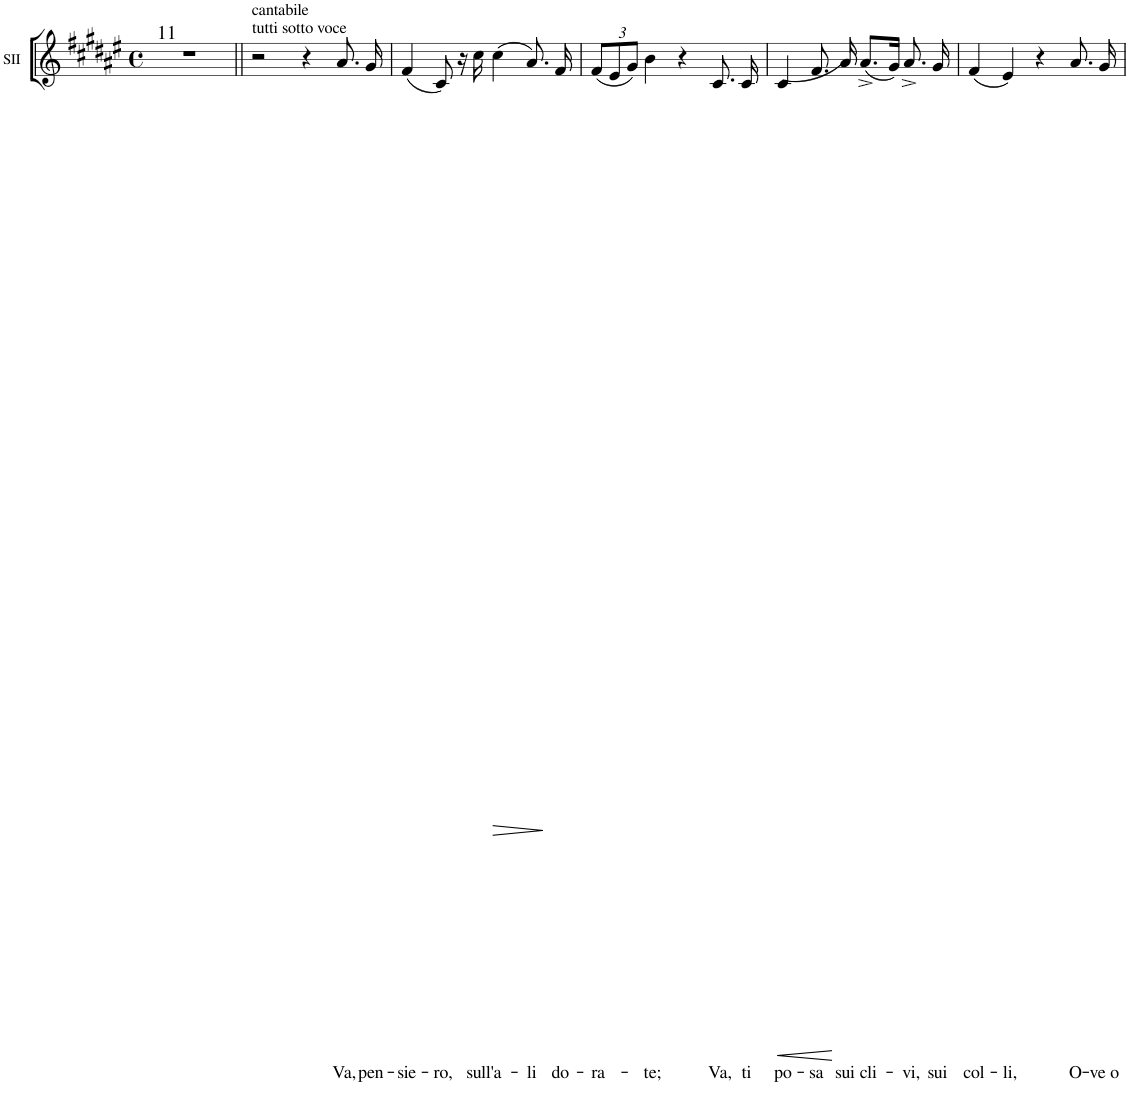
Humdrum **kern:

**kern	**text	**dynam
*part1	*part1	*part1
*staff1	*staff1	*staff1
*I"SII	*	*
*clefG2	*	*
*k[f#c#g#d#a#e#]	*	*
*M4/4	*	*
*met(c)	*	*
=1	=1	=1
!LO:TX:a:t=11	!	!
1r	.	.
=12||	=12||	=12||
!LO:TX:a:t=cantabile	!	!
!LO:TX:a:t=tutti sotto voce	!	!
2r	.	.
4r	.	.
!	!LO:LY:b	!
8.a#/	Va,	.
!	!LO:LY:b	!
16g#/	pen-	.
=13	=13	=13
!	!LO:LY:b	!
(4f#/	-sie-	.
!	!LO:LY:b	!
8c#/)	-ro,	.
16r	.	.
!	!LO:LY:b	!
16cc#\	sull'	.
!	!LO:LY:b	!LO:HP:b
(4cc#\	a-	>
!	!LO:LY:b	!
8.a#/)	-li	]
!	!LO:LY:b	!
16f#/	do-	.
=14	=14	=14
*Xbrackettup	*	*
!	!LO:LY:b	!
(12f#/L	-ra-	.
12e#/	.	.
12g#/J)	.	.
!	!LO:LY:b	!
4b\	-te;	.
4r	.	.
!	!LO:LY:b	!
8.c#/	Va,	.
!	!LO:LY:b	!
16c#/	ti	.
=15	=15	=15
!	!LO:LY:b	!LO:HP:b
(4c#/	po-	<
!	!LO:LY:b	!
8.f#/	-sa	.
!	!LO:LY:b	!
16a#/)	sui	[
!	!LO:LY:b	!
(8.a#^/L	cli-	.
16g#/Jk)	.	.
!	!LO:LY:b	!
8.a#^/	-vi,	.
!	!LO:LY:b	!
16g#/	sui	.
=16	=16	=16
!	!LO:LY:b	!
(4f#/	col-	.
!	!LO:LY:b	!
4e#/)	-li,	.
4r	.	.
!	!LO:LY:b	!
8.a#/	O-	.
!	!LO:LY:b	!
16g#/	-ve o-	.
=	=	=
*-	*-	*-
